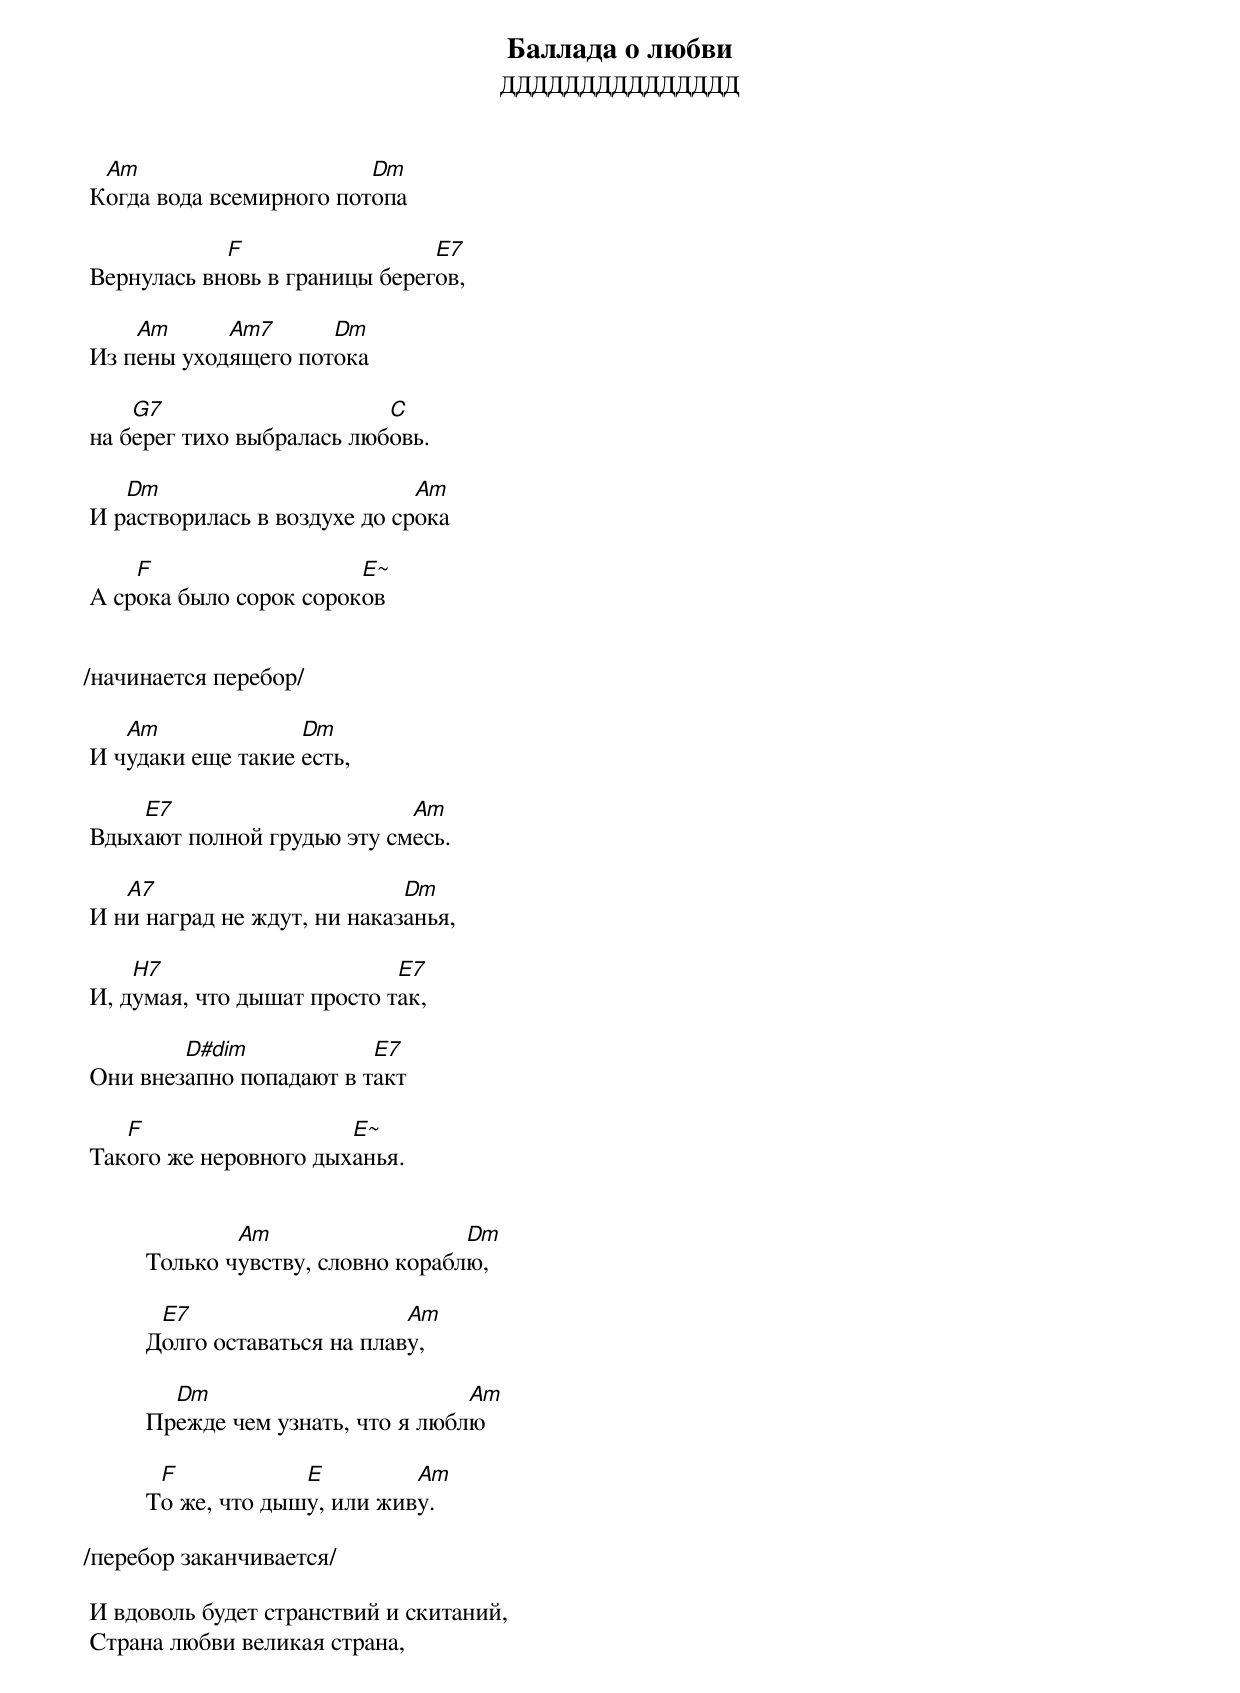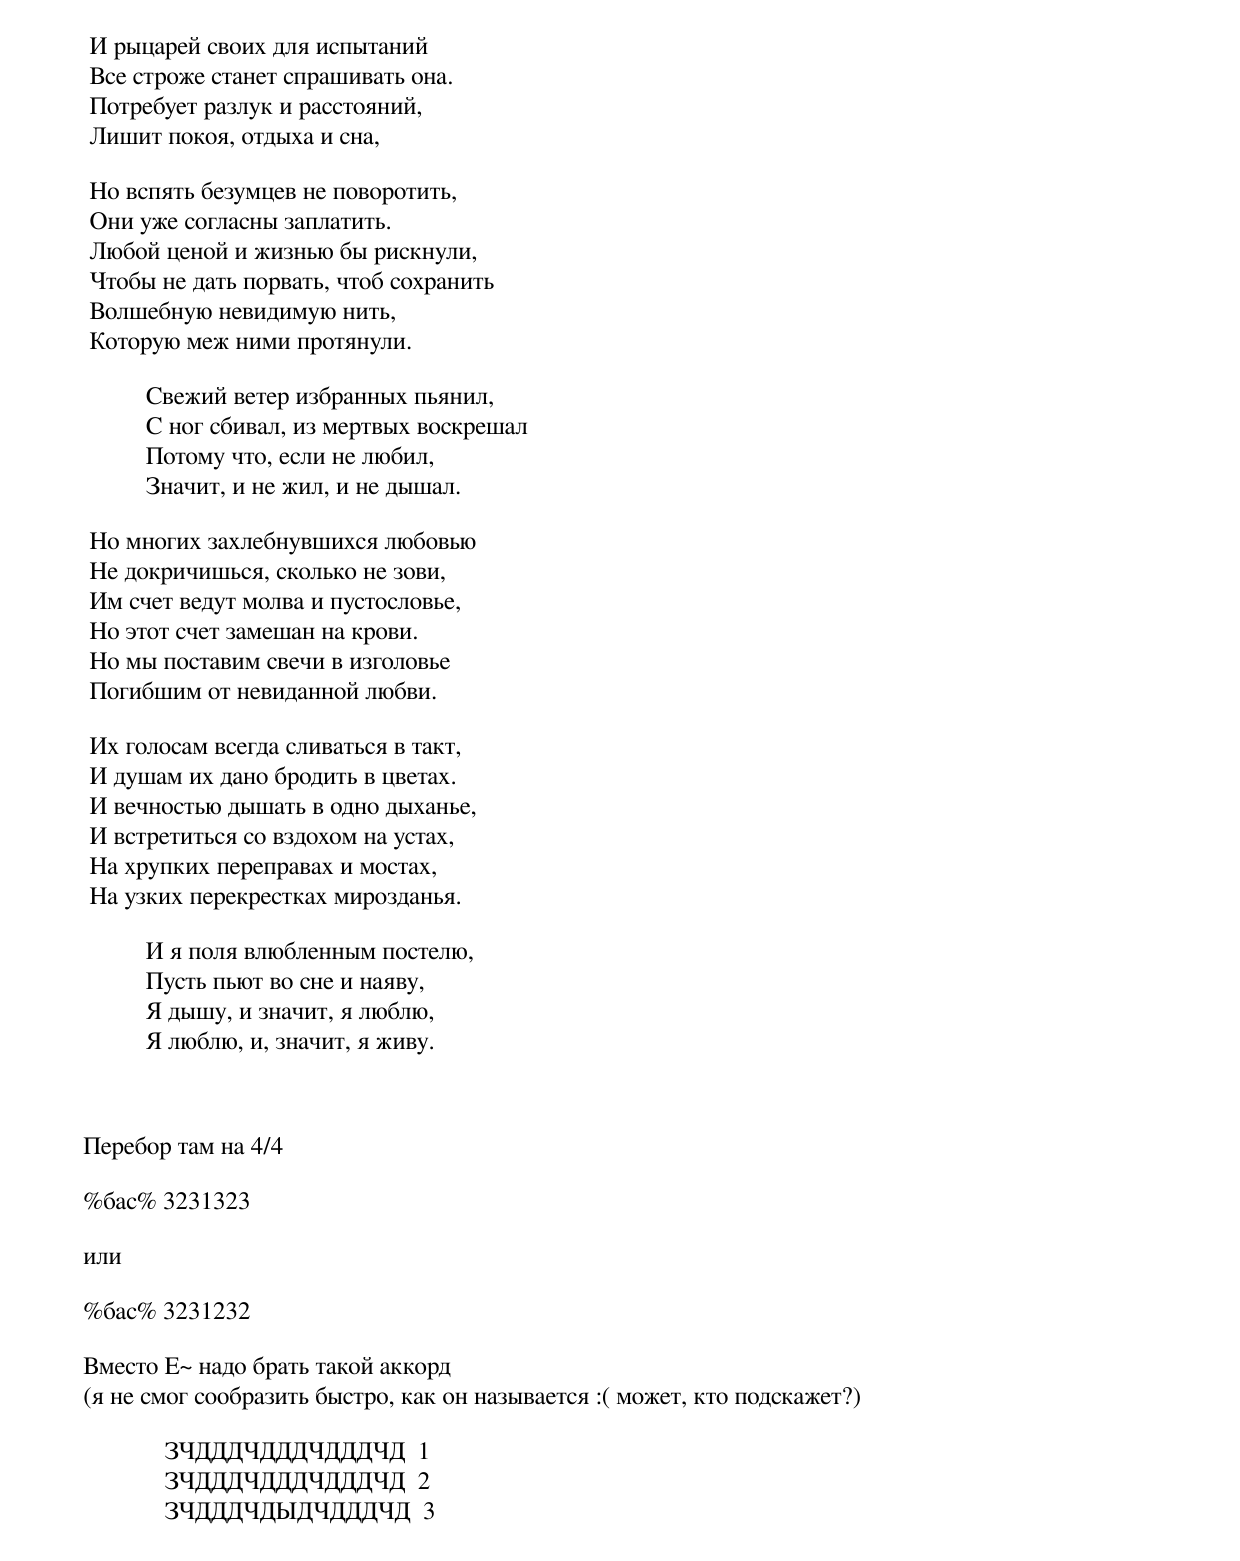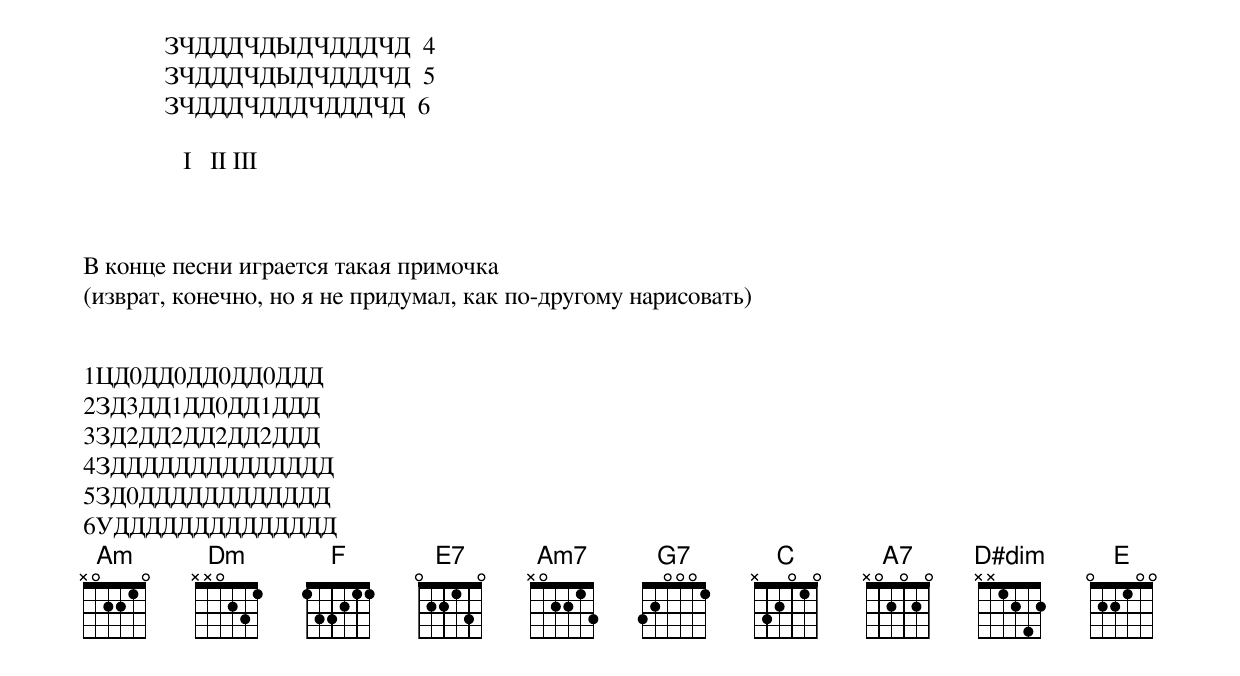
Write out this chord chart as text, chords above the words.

               Баллада о любви
               ДДДДДДДДДДДДДДД


  Am                      Dm
 Когда вода всемирного потопа

             F                  E7
 Вернулась вновь в границы берегов,

     Am      Am7      Dm
 Из пены уходящего потока

     G7                     C
 на берег тихо выбралась любовь.

    Dm                         Am
 И растворилась в воздухе до срока

     F                   E~
 А срока было сорок сороков


/начинается перебор/

    Am              Dm
 И чудаки еще такие есть,

     E7                      Am
 Вдыхают полной грудью эту смесь.

    A7                        Dm
 И ни наград не ждут, ни наказанья,

     H7                      E7
 И, думая, что дышат просто так,

         D#dim            E7
 Они внезапно попадают в такт

    F                   E~
 Такого же неровного дыханья.


                  Am                   Dm
          Только чувству, словно кораблю,

           E7                     Am
          Долго оставаться на плаву,

            Dm                         Am
          Прежде чем узнать, что я люблю

           F            E         Am
          То же, что дышу, или живу.

/перебор заканчивается/

 И вдоволь будет странствий и скитаний,
 Страна любви великая страна,
 И рыцарей своих для испытаний
 Все строже станет спрашивать она.
 Потребует разлук и расстояний,
 Лишит покоя, отдыха и сна,

 Hо вспять безумцев не поворотить,
 Они уже согласны заплатить.
 Любой ценой и жизнью бы рискнули,
 Чтобы не дать порвать, чтоб сохранить
 Волшебную невидимую нить,
 Которую меж ними протянули.

          Свежий ветер избранных пьянил,
          С ног сбивал, из мертвых воскрешал
          Потому что, если не любил,
          Значит, и не жил, и не дышал.

 Hо многих захлебнувшихся любовью
 Hе докричишься, сколько не зови,
 Им счет ведут молва и пустословье,
 Hо этот счет замешан на крови.
 Hо мы поставим свечи в изголовье
 Погибшим от невиданной любви.

 Их голосам всегда сливаться в такт,
 И душам их дано бродить в цветах.
 И вечностью дышать в одно дыханье,
 И встретиться со вздохом на устах,
 Hа хрупких переправах и мостах,
 Hа узких перекрестках мирозданья.

          И я поля влюбленным постелю,
          Пусть пьют во сне и наяву,
          Я дышу, и значит, я люблю,
          Я люблю, и, значит, я живу.



Перебор там на 4/4

%бас% 3231323

или

%бас% 3231232

Вместо E~ надо брать такой аккорд
(я не смог сообразить быстро, как он называется :( может, кто подскажет?)

             ЗЧДДДЧДДДЧДДДЧД  1
             ЗЧДДДЧДДДЧДДДЧД  2
             ЗЧДДДЧДЫДЧДДДЧД  3
             ЗЧДДДЧДЫДЧДДДЧД  4
             ЗЧДДДЧДЫДЧДДДЧД  5
             ЗЧДДДЧДДДЧДДДЧД  6

                I   II III



В конце песни играется такая примочка
(изврат, конечно, но я не придумал, как по-другому нарисовать)


1ЦД0ДД0ДД0ДД0ДДД
2ЗД3ДД1ДД0ДД1ДДД
3ЗД2ДД2ДД2ДД2ДДД
4ЗДДДДДДДДДДДДДД
5ЗД0ДДДДДДДДДДДД
6УДДДДДДДДДДДДДД
